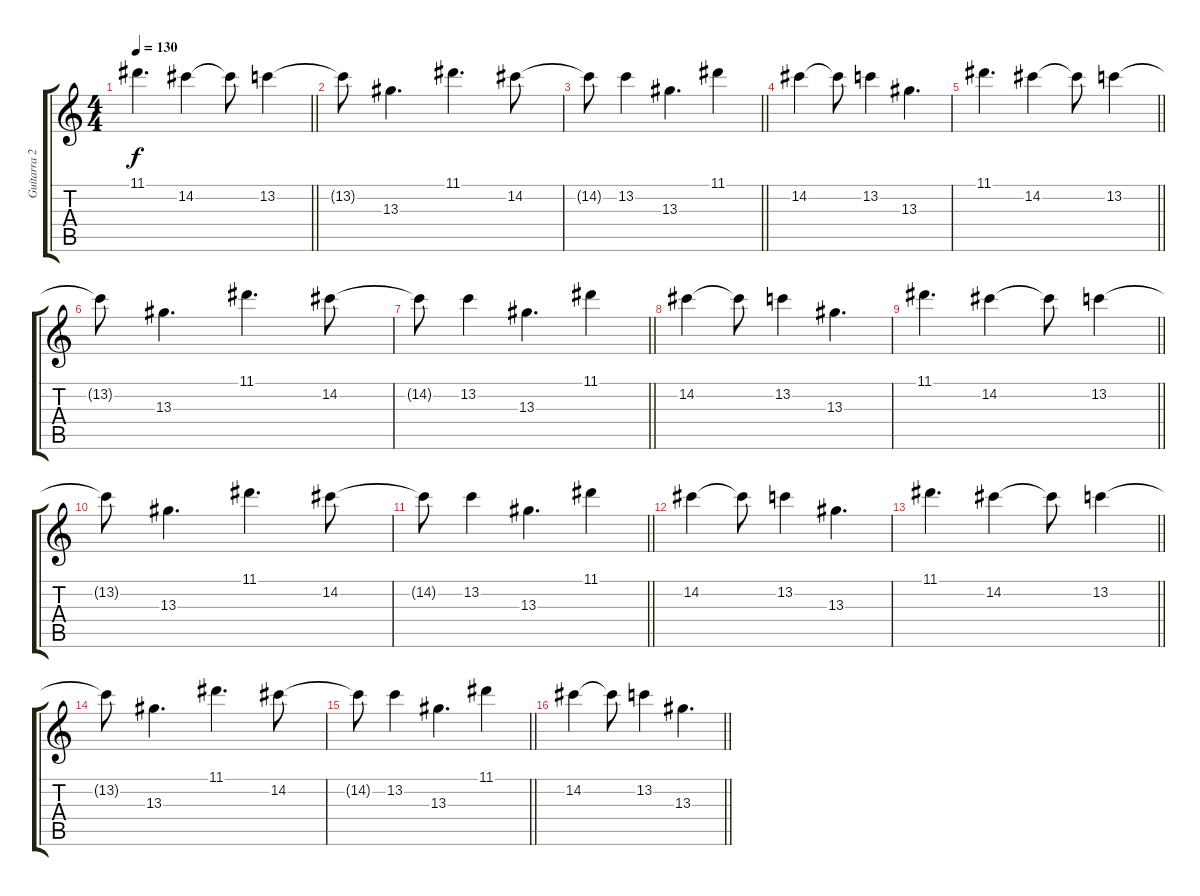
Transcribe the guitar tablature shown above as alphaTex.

\track ("Guitarra 2" "Guitarra 2") {instrument electricguitarjazz}
\staff {score tabs}
\tuning (E4 B3 G3 D3 A2 E2) {hide}
\ts (4 4)
\section ("" "")
\tempo 130
\clef g2
\barLineRight lightlight
\ks c
11.1.4{d dy f} 14.2.4 14.2{t}.8 13.2.4 |
13.2{t}.8 13.3.4{d} 11.1.4{d} 14.2.8 |
\barLineRight lightlight
14.2{t}.8 13.2.4 13.3.4{d} 11.1.4 |
14.2.4 14.2{t}.8 13.2.4 13.3.4{d} |
\barLineRight lightlight
11.1.4{d} 14.2.4 14.2{t}.8 13.2.4 |
13.2{t}.8 13.3.4{d} 11.1.4{d} 14.2.8 |
\barLineRight lightlight
14.2{t}.8 13.2.4 13.3.4{d} 11.1.4 |
14.2.4 14.2{t}.8 13.2.4 13.3.4{d} |
\barLineRight lightlight
11.1.4{d} 14.2.4 14.2{t}.8 13.2.4 |
13.2{t}.8 13.3.4{d} 11.1.4{d} 14.2.8 |
\barLineRight lightlight
14.2{t}.8 13.2.4 13.3.4{d} 11.1.4 |
14.2.4 14.2{t}.8 13.2.4 13.3.4{d} |
\barLineRight lightlight
11.1.4{d} 14.2.4 14.2{t}.8 13.2.4 |
13.2{t}.8 13.3.4{d} 11.1.4{d} 14.2.8 |
\barLineRight lightlight
14.2{t}.8 13.2.4 13.3.4{d} 11.1.4 |
\barLineRight lightlight
14.2.4 14.2{t}.8 13.2.4 13.3.4{d}
